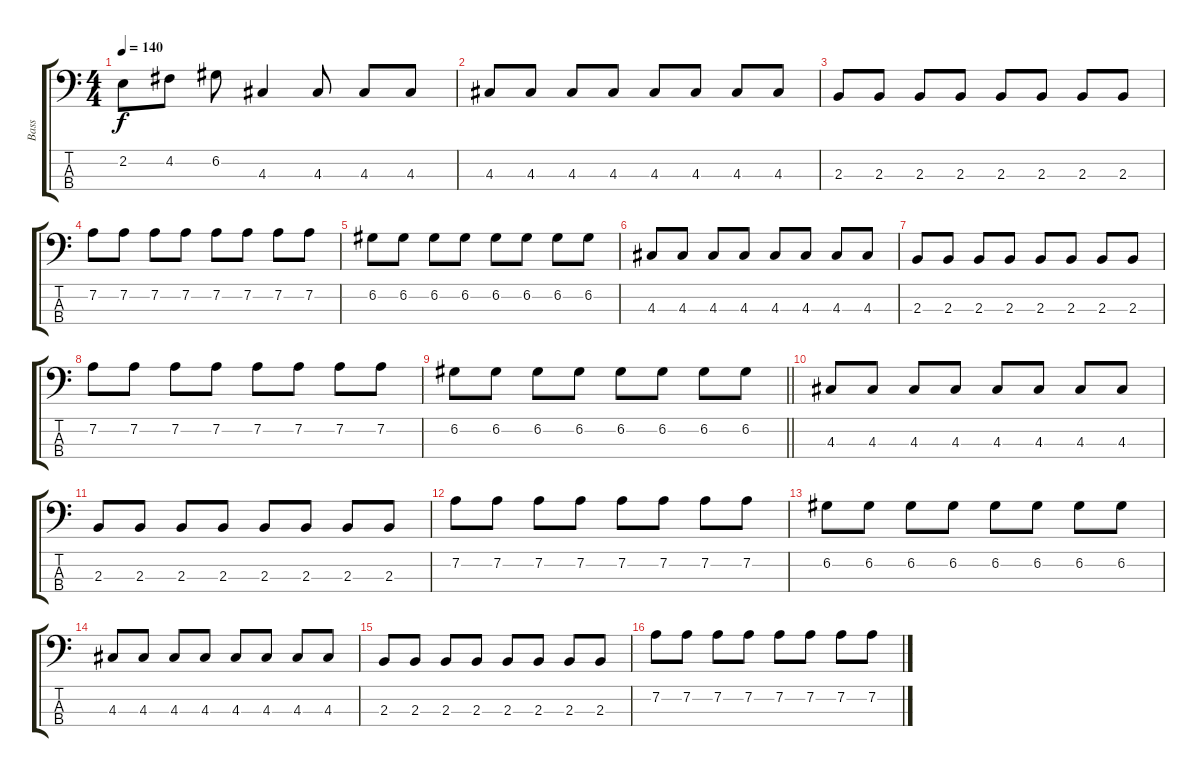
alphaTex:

\track ("Bass" "Bass") {instrument electricbasspick}
\staff {score tabs}
\tuning (G2 D2 A1 E1) {hide}
\ts (4 4)
\tempo 140
\clef f4
\ks c
2.2.8{dy f} 4.2.8 6.2.8 4.3.4 4.3.8 4.3.8 4.3.8 |
4.3.8 4.3.8 4.3.8 4.3.8 4.3.8 4.3.8 4.3.8 4.3.8 |
2.3.8 2.3.8 2.3.8 2.3.8 2.3.8 2.3.8 2.3.8 2.3.8 |
7.2.8 7.2.8 7.2.8 7.2.8 7.2.8 7.2.8 7.2.8 7.2.8 |
6.2.8 6.2.8 6.2.8 6.2.8 6.2.8 6.2.8 6.2.8 6.2.8 |
4.3.8 4.3.8 4.3.8 4.3.8 4.3.8 4.3.8 4.3.8 4.3.8 |
2.3.8 2.3.8 2.3.8 2.3.8 2.3.8 2.3.8 2.3.8 2.3.8 |
7.2.8 7.2.8 7.2.8 7.2.8 7.2.8 7.2.8 7.2.8 7.2.8 |
\barLineRight lightlight
6.2.8 6.2.8 6.2.8 6.2.8 6.2.8 6.2.8 6.2.8 6.2.8 |
4.3.8 4.3.8 4.3.8 4.3.8 4.3.8 4.3.8 4.3.8 4.3.8 |
2.3.8 2.3.8 2.3.8 2.3.8 2.3.8 2.3.8 2.3.8 2.3.8 |
7.2.8 7.2.8 7.2.8 7.2.8 7.2.8 7.2.8 7.2.8 7.2.8 |
6.2.8 6.2.8 6.2.8 6.2.8 6.2.8 6.2.8 6.2.8 6.2.8 |
4.3.8 4.3.8 4.3.8 4.3.8 4.3.8 4.3.8 4.3.8 4.3.8 |
2.3.8 2.3.8 2.3.8 2.3.8 2.3.8 2.3.8 2.3.8 2.3.8 |
7.2.8 7.2.8 7.2.8 7.2.8 7.2.8 7.2.8 7.2.8 7.2.8
